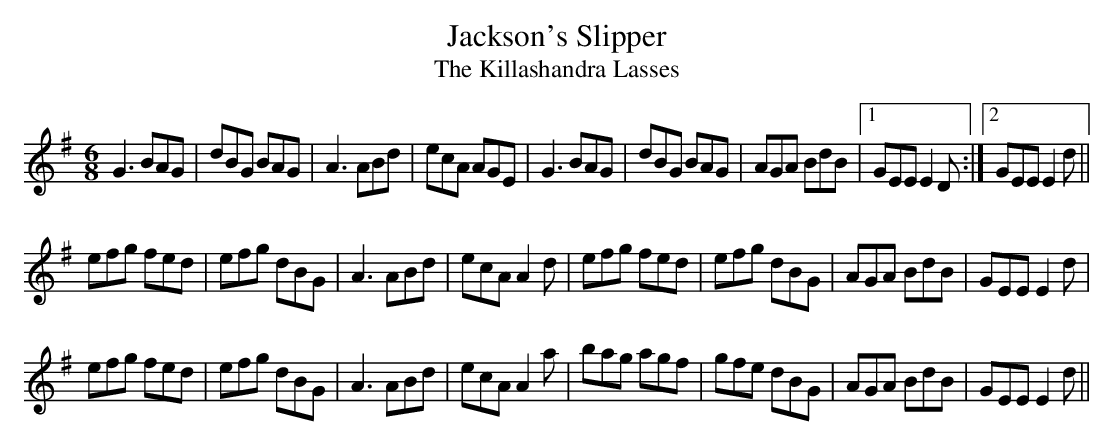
X:1
T:Jackson's Slipper
T:Killashandra Lasses, The
M:6/8
K:G
G3 BAG|dBG BAG|A3 ABd|ecA AGE|G3 BAG|dBG BAG|AGA BdB|1 GEE E2D:|2 GEE E2d||
efg fed|efg dBG|A3 ABd|ecA A2d|efg fed|efg dBG|AGA BdB|GEE E2d|
efg fed|efg dBG|A3 ABd|ecA A2a|bag agf|gfe dBG|AGA BdB|GEE E2d||
